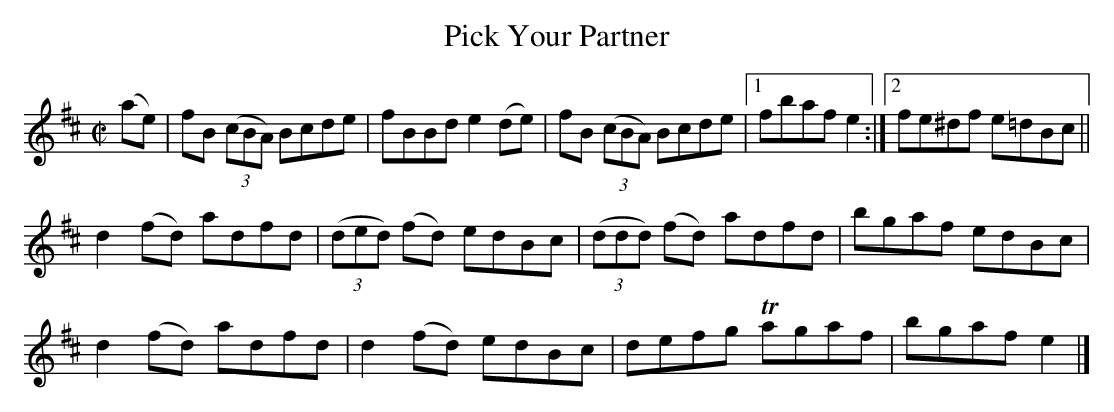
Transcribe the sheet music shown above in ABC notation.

X:1
T: Pick Your Partner
M: C|
L: 1/8
K: D
(ae)| fB ((3cBA) Bcde| fBBd e2 (de)| fB ((3cBA) Bcde|1 fbaf e2 :|2 fe^df e=dBc||
      d2 (fd) adfd | ((3ded) (fd) edBc | ((3ddd) (fd) adfd  | bgaf edBc |
      d2 (fd) adfd | d2      (fd) edBc | defg         Tagaf | bgaf e2 |]
